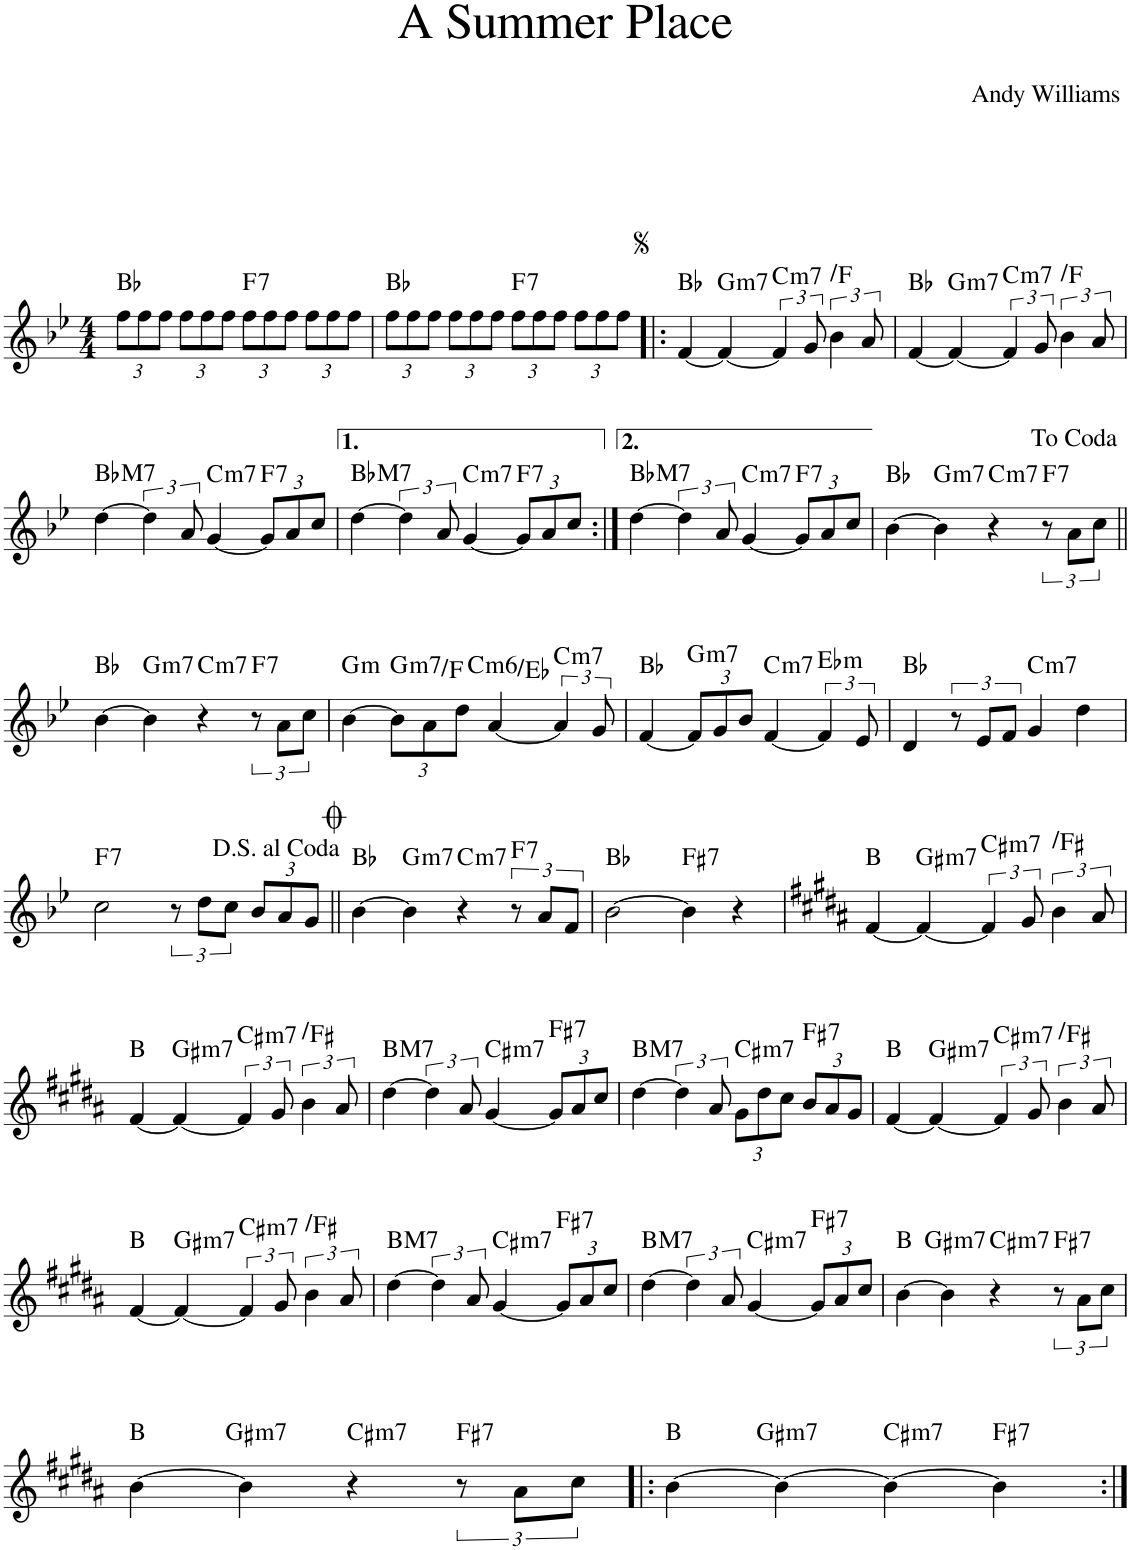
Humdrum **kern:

**kern	**harte
*part1	*part1
*staff1	*
*I"Piano	*
*I'Pno.	*
*clefG2	*
*k[b-e-]	*
*M4/4	*
*Xbrackettup	*
=1	=1
12ff\L	Bb:maj
12ff\	.
12ff\J	.
12ff\L	.
12ff\	.
12ff\J	.
!	!LO:H:kt=7
12ff\L	F:7
12ff\	.
12ff\J	.
12ff\L	.
12ff\	.
12ff\J	.
=2	=2
12ff\L	Bb:maj
12ff\	.
12ff\J	.
12ff\L	.
12ff\	.
12ff\J	.
!	!LO:H:kt=7
12ff\L	F:7
12ff\	.
12ff\J	.
12ff\L	.
12ff\	.
12ff\J	.
=3!|:	=3!|:
[4f/	Bb:maj
!	!LO:H:kt=m7
4f/_	G:min7
*brackettup	*
!	!LO:H:kt=m7
6f/]	C:min7
12g/	.
!	!LO:H:kt=N.C.
6b-\	N
12a/	.
=4	=4
[4f/	Bb:maj
!	!LO:H:kt=m7
4f/_	G:min7
!	!LO:H:kt=m7
6f/]	C:min7
12g/	.
!	!LO:H:kt=N.C.
6b-\	N
12a/	.
!!LO:LB:g=z
=5	=5
!	!LO:H:kt=M7
[4dd\	Bb:maj7
6dd\]	.
12a/	.
!	!LO:H:kt=m7
[4g/	C:min7
*Xbrackettup	*
!	!LO:H:kt=7
12g/L]	F:7
12a/	.
12cc/J	.
=6	=6
!	!LO:H:kt=M7
[4dd\	Bb:maj7
*brackettup	*
6dd\]	.
12a/	.
!	!LO:H:kt=m7
[4g/	C:min7
*Xbrackettup	*
!	!LO:H:kt=7
12g/L]	F:7
12a/	.
12cc/J	.
=7:|!	=7:|!
!	!LO:H:kt=M7
[4dd\	Bb:maj7
*brackettup	*
6dd\]	.
12a/	.
!	!LO:H:kt=m7
[4g/	C:min7
*Xbrackettup	*
!	!LO:H:kt=7
12g/L]	F:7
12a/	.
12cc/J	.
=8	=8
[4b-\	Bb:maj
!	!LO:H:kt=m7
4b-\]	G:min7
!	!LO:H:kt=m7
4r	C:min7
*brackettup	*
!	!LO:H:kt=7
12r	F:7
12a\L	.
12cc\J	.
!!LO:LB:g=z
=9||	=9||
[4b-\	Bb:maj
!	!LO:H:kt=m7
4b-\]	G:min7
!	!LO:H:kt=m7
4r	C:min7
!	!LO:H:kt=7
12r	F:7
12a\L	.
12cc\J	.
=10	=10
!	!LO:H:kt=m
[4b-\	G:min
*Xbrackettup	*
!	!LO:H:kt=m7
12b-\L]	G:min7/b7
12a\	.
12dd\J	.
!	!LO:H:kt=m6
[4a/	C:min6/b3
*brackettup	*
!	!LO:H:kt=m7
6a/]	C:min7
12g/	.
=11	=11
[4f/	Bb:maj
*Xbrackettup	*
!	!LO:H:kt=m7
12f/L]	G:min7
12g/	.
12b-/J	.
!	!LO:H:kt=m7
[4f/	C:min7
*brackettup	*
!	!LO:H:kt=m
6f/]	Eb:min
12e-/	.
=12	=12
4d/	Bb:maj
12r	.
12e-/L	.
12f/J	.
!	!LO:H:kt=m7
4g/	C:min7
4dd\	.
!!LO:LB:g=z
=13	=13
!	!LO:H:kt=7
2cc\	F:7
12r	.
12dd\L	.
12cc\J	.
*Xbrackettup	*
12b-/L	.
12a/	.
12g/J	.
=14||	=14||
[4b-\	Bb:maj
!	!LO:H:kt=m7
4b-\]	G:min7
!	!LO:H:kt=m7
4r	C:min7
*brackettup	*
!	!LO:H:kt=7
12r	F:7
12a/L	.
12f/J	.
=15	=15
[2b-\	Bb:maj
!	!LO:H:kt=7
4b-\]	F#:7
4r	.
=16	=16
*k[f#c#g#d#a#]	*
[4f#/	B:maj
!	!LO:H:kt=m7
4f#/_	G#:min7
!	!LO:H:kt=m7
6f#/]	C#:min7
12g#/	.
!	!LO:H:kt=N.C.
6b\	N
12a#/	.
!!LO:LB:g=z
=17	=17
[4f#/	B:maj
!	!LO:H:kt=m7
4f#/_	G#:min7
!	!LO:H:kt=m7
6f#/]	C#:min7
12g#/	.
!	!LO:H:kt=N.C.
6b\	N
12a#/	.
=18	=18
!	!LO:H:kt=M7
[4dd#\	B:maj7
6dd#\]	.
12a#/	.
!	!LO:H:kt=m7
[4g#/	C#:min7
*Xbrackettup	*
!	!LO:H:kt=7
12g#/L]	F#:7
12a#/	.
12cc#/J	.
=19	=19
!	!LO:H:kt=M7
[4dd#\	B:maj7
*brackettup	*
6dd#\]	.
12a#/	.
*Xbrackettup	*
!	!LO:H:kt=m7
12g#\L	C#:min7
12dd#\	.
12cc#\J	.
!	!LO:H:kt=7
12b/L	F#:7
12a#/	.
12g#/J	.
=20	=20
[4f#/	B:maj
!	!LO:H:kt=m7
4f#/_	G#:min7
*brackettup	*
!	!LO:H:kt=m7
6f#/]	C#:min7
12g#/	.
!	!LO:H:kt=N.C.
6b\	N
12a#/	.
!!LO:LB:g=z
=21	=21
[4f#/	B:maj
!	!LO:H:kt=m7
4f#/_	G#:min7
!	!LO:H:kt=m7
6f#/]	C#:min7
12g#/	.
!	!LO:H:kt=N.C.
6b\	N
12a#/	.
=22	=22
!	!LO:H:kt=M7
[4dd#\	B:maj7
6dd#\]	.
12a#/	.
!	!LO:H:kt=m7
[4g#/	C#:min7
*Xbrackettup	*
!	!LO:H:kt=7
12g#/L]	F#:7
12a#/	.
12cc#/J	.
=23	=23
!	!LO:H:kt=M7
[4dd#\	B:maj7
*brackettup	*
6dd#\]	.
12a#/	.
!	!LO:H:kt=m7
[4g#/	C#:min7
*Xbrackettup	*
!	!LO:H:kt=7
12g#/L]	F#:7
12a#/	.
12cc#/J	.
=24	=24
[4b\	B:maj
!	!LO:H:kt=m7
4b\]	G#:min7
!	!LO:H:kt=m7
4r	C#:min7
*brackettup	*
!	!LO:H:kt=7
12r	F#:7
12a#\L	.
12cc#\J	.
!!LO:LB:g=z
=25	=25
[4b\	B:maj
!	!LO:H:kt=m7
4b\]	G#:min7
!	!LO:H:kt=m7
4r	C#:min7
!	!LO:H:kt=7
12r	F#:7
12a#\L	.
12cc#\J	.
=26!|:	=26!|:
[4b\	B:maj
!	!LO:H:kt=m7
4b\_	G#:min7
!	!LO:H:kt=m7
4b\_	C#:min7
!	!LO:H:kt=7
4b\]	F#:7
=:|!	=:|!
*-	*-
